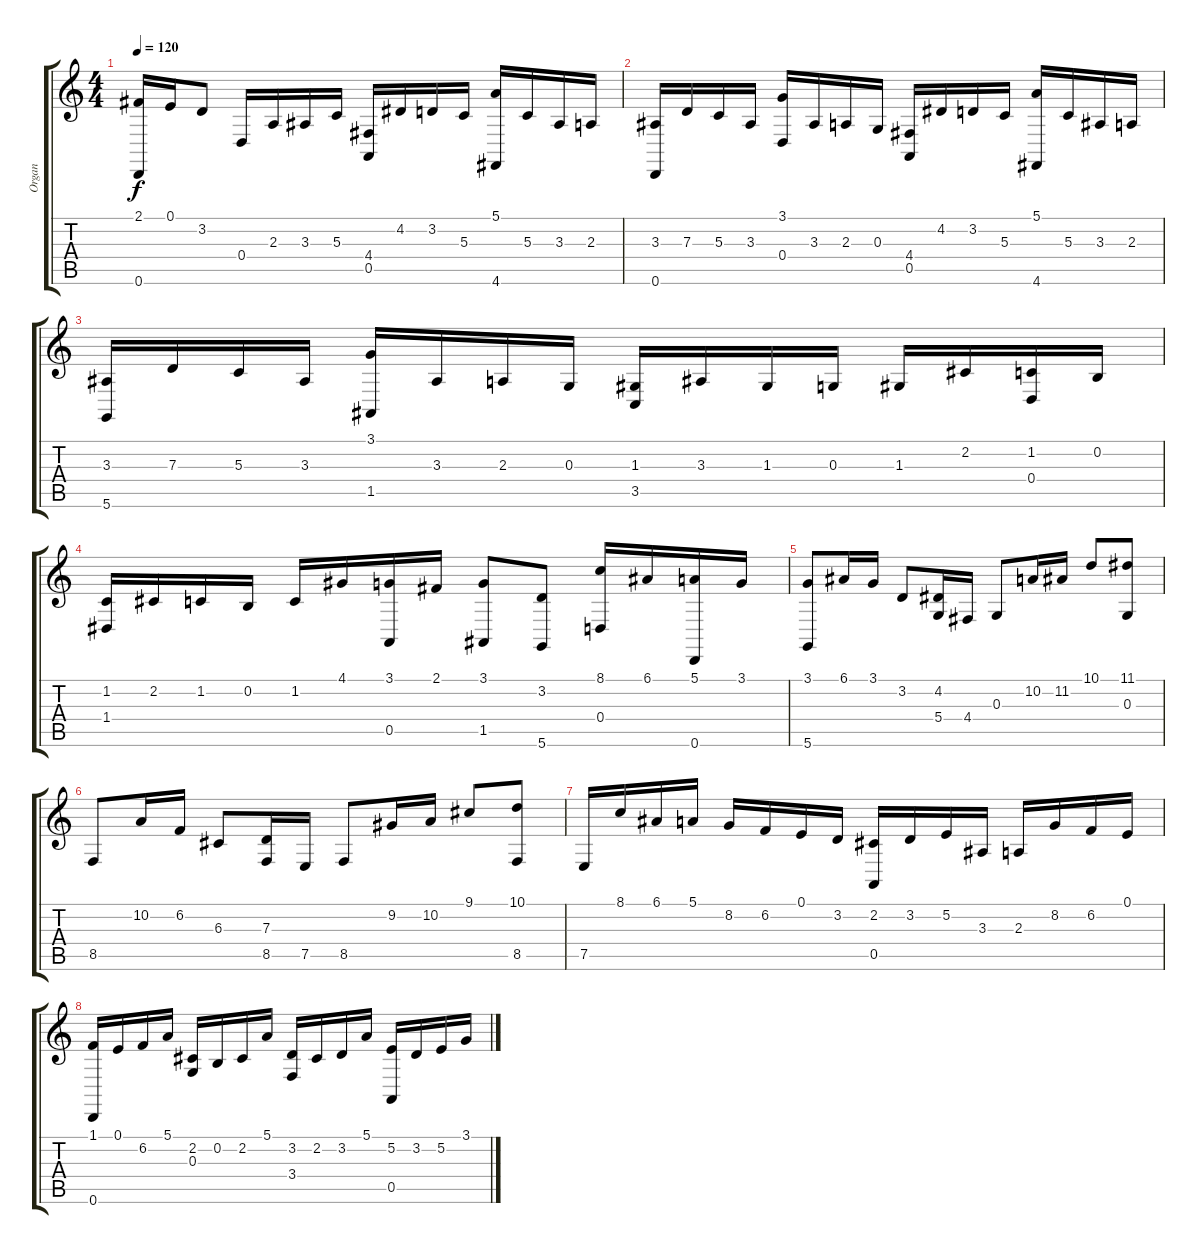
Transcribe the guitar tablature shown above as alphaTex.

\track ("Organ " "Organ ") {instrument churchorgan}
\staff {score tabs}
\tuning (E4 B3 G3 D3 A2 D2) {hide}
\ts (4 4)
\tempo 120
\clef g2
\ks c
(2.1 0.6).16{dy f} 0.1.16 3.2.8 0.4.16 2.3.16 3.3.16 5.3.16 (4.4 0.5).16 4.2.16 3.2.16 5.3.16 (5.1 4.6).16 5.3.16 3.3.16 2.3.16 |
(3.3 0.6).16 7.3.16 5.3.16 3.3.16 (3.1 0.4).16 3.3.16 2.3.16 0.3.16 (4.4 0.5).16 4.2.16 3.2.16 5.3.16 (5.1 4.6).16 5.3.16 3.3.16 2.3.16 |
(3.3 5.6).16 7.3.16 5.3.16 3.3.16 (3.1 1.5).16 3.3.16 2.3.16 0.3.16 (1.3 3.5).16 3.3.16 1.3.16 0.3.16 1.3.16 2.2.16 (1.2 0.4).16 0.2.16 |
(1.2 1.4).16 2.2.16 1.2.16 0.2.16 1.2.16 4.1.16 (3.1 0.5).16 2.1.16 (3.1 1.5).8 (3.2 5.6).8 (8.1 0.4).16 6.1.16 (5.1 0.6).16 3.1.16 |
(3.1 5.6).8 6.1.16 3.1.16 3.2.8 (4.2 5.4).16 4.4.16 0.3.8 10.2.16 11.2.16 10.1.8 (11.1 0.3).8 |
8.5.8 10.2.16 6.2.16 6.3.8 (7.3 8.5).16 7.5.16 8.5.8 9.2.16 10.2.16 9.1.8 (10.1 8.5).8 |
7.5.16 8.1.16 6.1.16 5.1.16 8.2.16 6.2.16 0.1.16 3.2.16 (2.2 0.5).16 3.2.16 5.2.16 3.3.16 2.3.16 8.2.16 6.2.16 0.1.16 |
(1.1 0.6).16 0.1.16 6.2.16 5.1.16 (2.2 0.3).16 0.2.16 2.2.16 5.1.16 (3.2 3.4).16 2.2.16 3.2.16 5.1.16 (5.2 0.5).16 3.2.16 5.2.16 3.1.16
